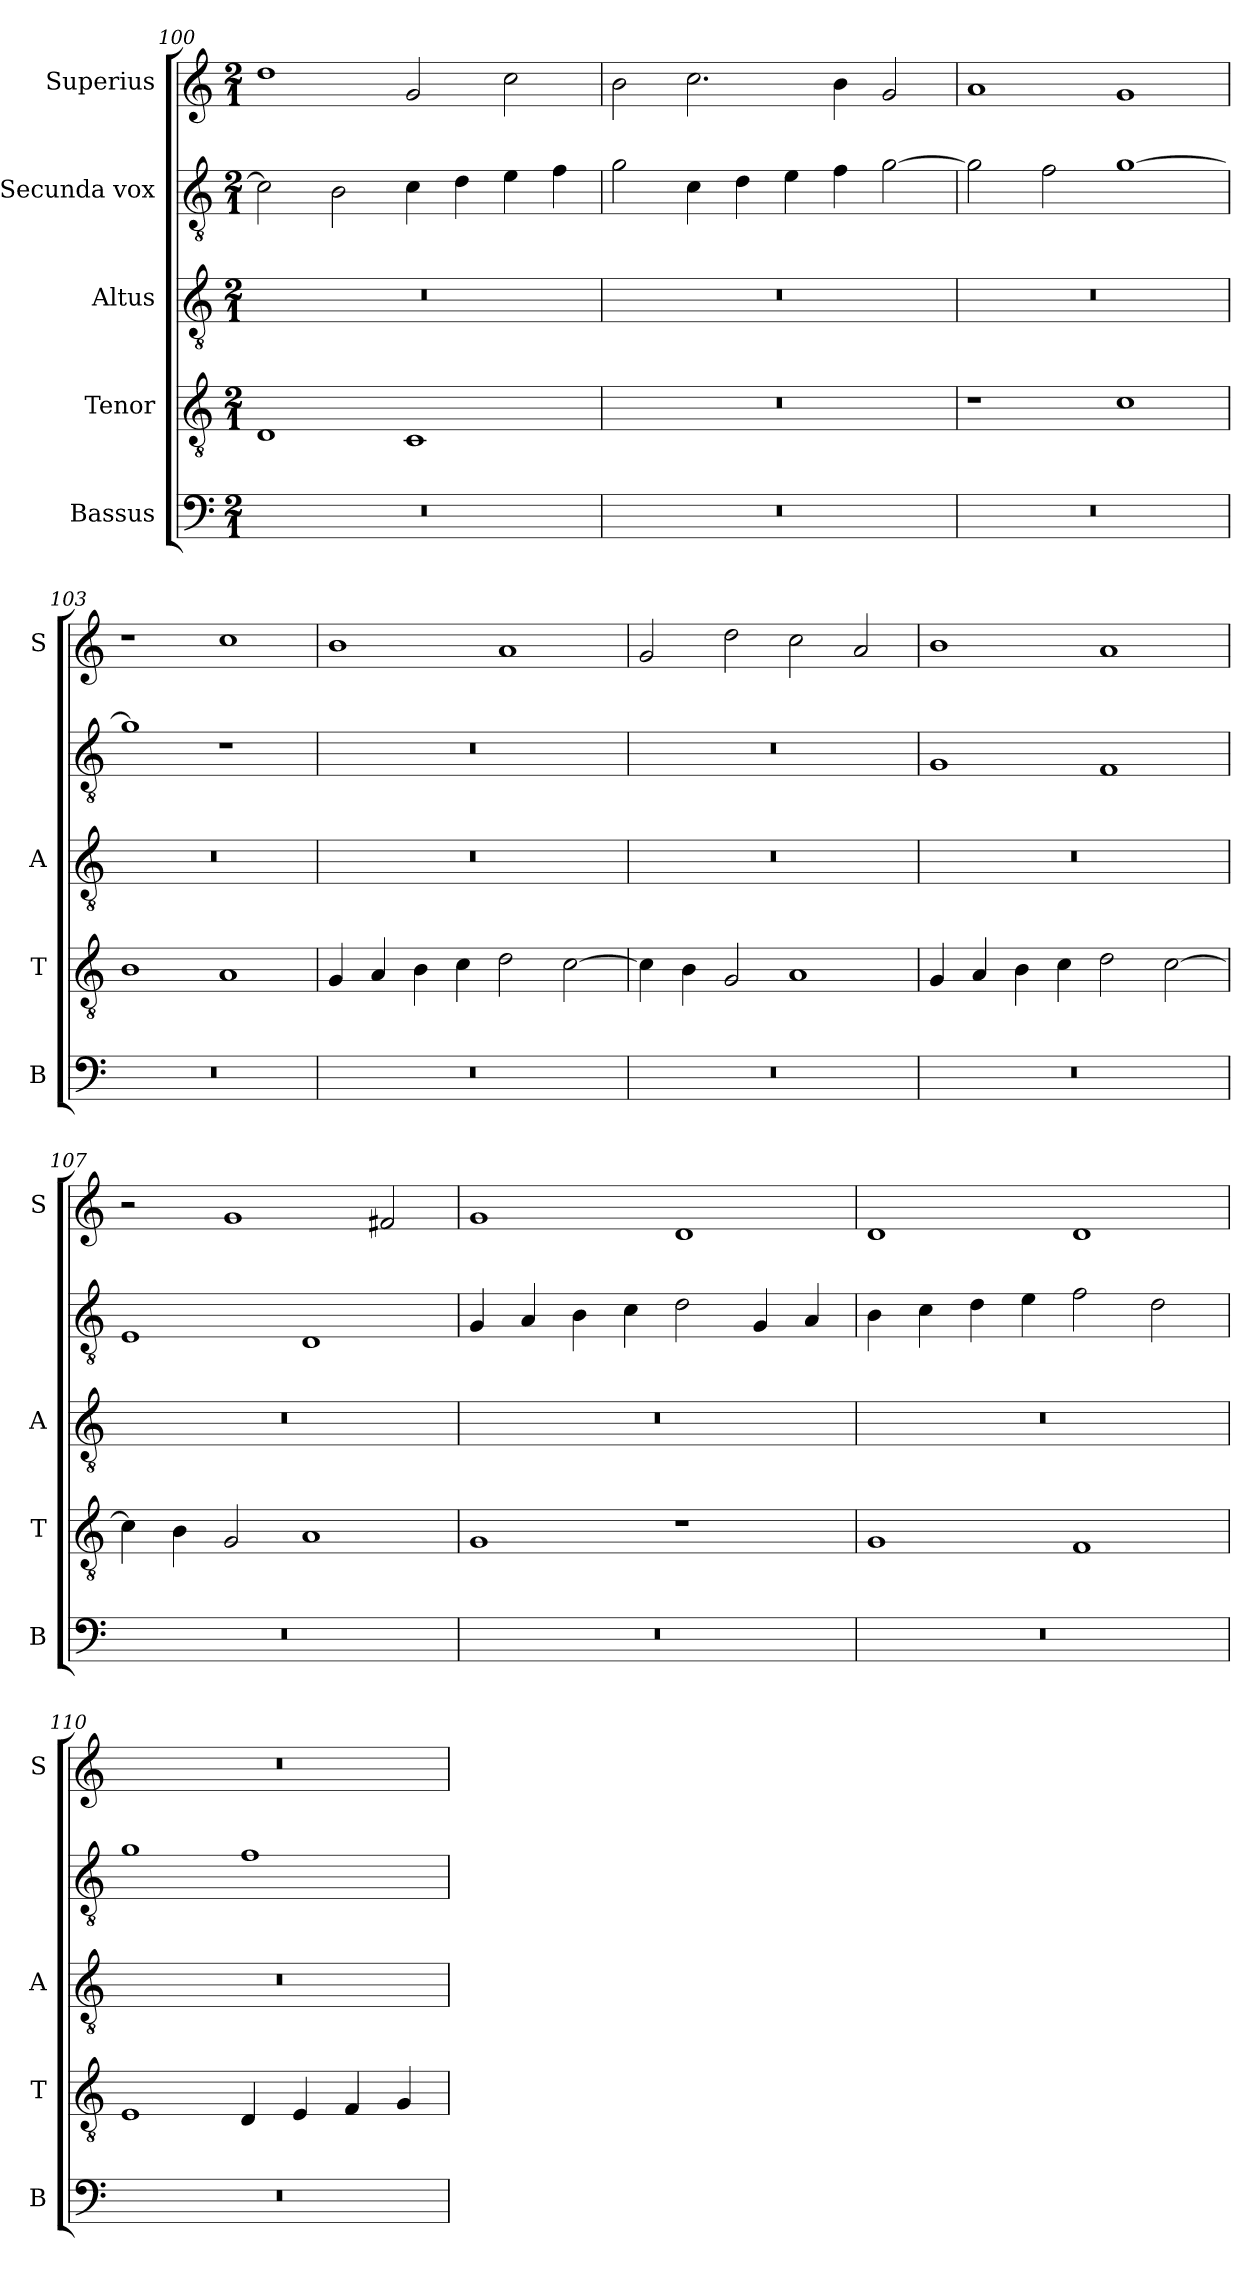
**kern	**kern	**kern	**kern	**kern
*part5	*part4	*part3	*part2	*part1
*staff5	*staff4	*staff3	*staff2	*staff1
*I"Bassus	*I"Tenor	*I"Altus	*I"Secunda vox	*I"Superius
*I'B	*I'T	*I'A	*	*I'S
*clefF4	*clefGv2	*clefGv2	*clefGv2	*clefG2
*k[]	*k[]	*k[]	*k[]	*k[]
*M2/1	*M2/1	*M2/1	*M2/1	*M2/1
=100	=100	=100	=100	=100
0r	1D	0r	2c\]	1dd
.	.	.	2B\	.
.	1C	.	4c\	2g/
.	.	.	4d\	.
.	.	.	4e\	2cc\
.	.	.	4f\	.
=101	=101	=101	=101	=101
0r	0r	0r	2g\	2b\
.	.	.	4c\	2.cc\
.	.	.	4d\	.
.	.	.	4e\	.
.	.	.	4f\	4b\
.	.	.	[2g\	2g/
=102	=102	=102	=102	=102
0r	1r	0r	2g\]	1a
.	.	.	2f\	.
.	1c	.	[1g	1g
=103	=103	=103	=103	=103
0r	1B	0r	1g]	1r
.	1A	.	1r	1cc
=104	=104	=104	=104	=104
0r	4G/	0r	0r	1b
.	4A/	.	.	.
.	4B\	.	.	.
.	4c\	.	.	.
.	2d\	.	.	1a
.	[2c\	.	.	.
=105	=105	=105	=105	=105
0r	4c\]	0r	0r	2g/
.	4B\	.	.	.
.	2G/	.	.	2dd\
.	1A	.	.	2cc\
.	.	.	.	2a/
=106	=106	=106	=106	=106
0r	4G/	0r	1G	1b
.	4A/	.	.	.
.	4B\	.	.	.
.	4c\	.	.	.
.	2d\	.	1F	1a
.	[2c\	.	.	.
=107	=107	=107	=107	=107
0r	4c\]	0r	1E	2r
.	4B\	.	.	.
.	2G/	.	.	1g
.	1A	.	1D	.
.	.	.	.	2f#X/
=108	=108	=108	=108	=108
0r	1G	0r	4G/	1g
.	.	.	4A/	.
.	.	.	4B\	.
.	.	.	4c\	.
.	1r	.	2d\	1d
.	.	.	4G/	.
.	.	.	4A/	.
=109	=109	=109	=109	=109
0r	1G	0r	4B\	1d
.	.	.	4c\	.
.	.	.	4d\	.
.	.	.	4e\	.
.	1F	.	2f\	1d
.	.	.	2d\	.
=110	=110	=110	=110	=110
0r	1E	0r	1g	0r
.	4D/	.	1f	.
.	4E/	.	.	.
.	4F/	.	.	.
.	4G/	.	.	.
=	=	=	=	=
*-	*-	*-	*-	*-
